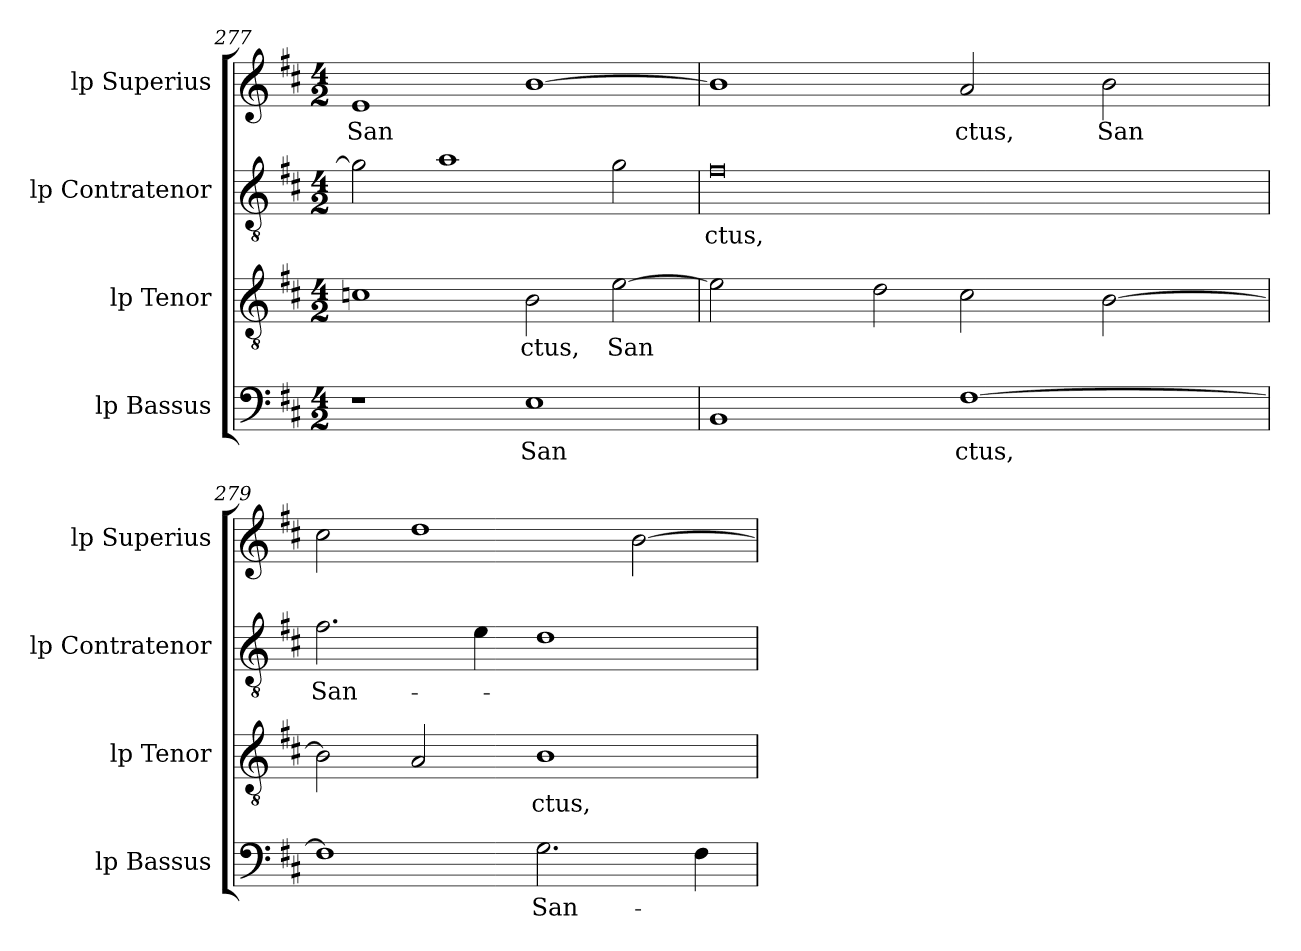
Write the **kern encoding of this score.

**kern	**text	**kern	**text	**kern	**text	**kern	**text
*part4	*part4	*part3	*part3	*part2	*part2	*part1	*part1
*staff4	*staff4	*staff3	*staff3	*staff2	*staff2	*staff1	*staff1
*I"lp Bassus	*	*I"lp Tenor	*	*I"lp Contratenor	*	*I"lp Superius	*
*I'lp Bassus	*	*I'lp Tenor	*	*I'lp Contratenor	*	*I'lp Superius	*
*clefF4	*	*clefGv2	*	*clefGv2	*	*clefG2	*
*k[f#c#]	*	*k[f#c#]	*	*k[f#c#]	*	*k[f#c#]	*
*D:	*	*D:	*	*D:	*	*D:	*
*M4/2	*	*M4/2	*	*M4/2	*	*M4/2	*
=277	=277	=277	=277	=277	=277	=277	=277
!	!	!	!	!	!	!	!LO:LY:b:cj
1r	.	1cn	.	2g\]	.	1e	San
.	.	.	.	1a	.	.	.
!	!LO:LY:b:cj	!	!LO:LY:b:cj	!	!	!	!
1E	San	2B\	ctus,	.	.	[<1b	.
!	!	!	!LO:LY:b	!	!	!	!
.	.	[>2e\	San	2g\	.	.	.
!!LO:LB:g=z
=278	=278	=278	=278	=278	=278	=278	=278
!	!	!	!	!	!LO:LY:b:cj	!	!
*^	*	*^	*	*	*	*^	*
1BB	4ryy	.	2e\]	8ryy	.	0f#	-ctus,	1b]	4ryy	.
.	.	.	.	64ryy	.	.	.	.	.	.
.	.	.	.	1ryy	.	.	.	.	.	.
.	16ryy	.	.	.	.	.	.	.	16ryy	.
.	64ryy	.	.	.	.	.	.	.	1ryy	.
.	1ryy	.	.	.	.	.	.	.	.	.
.	.	.	2d\	.	.	.	.	.	.	.
!	!	!LO:LY:b:cj	!	!	!	!	!	!	!	!LO:LY:b:cj
[>1F#	.	ctus,	2c#\	.	.	.	.	2a/	.	ctus,
.	.	.	.	2ryy	.	.	.	.	.	.
.	.	.	.	.	.	.	.	.	2ryy	.
.	2ryy	.	.	.	.	.	.	.	.	.
!	!	!	!	!	!	!	!	!	!	!LO:LY:b
.	.	.	[>2B\	.	.	.	.	2b\	.	San
.	.	.	.	4ryy	.	.	.	.	.	.
.	.	.	.	.	.	.	.	.	8.ryy	.
.	8ryy	.	.	.	.	.	.	.	.	.
.	.	.	.	16..ryy	.	.	.	.	.	.
.	32.ryy	.	.	.	.	.	.	.	.	.
=279	=279	=279	=279	=279	=279	=279	=279	=279	=279	=279
!	!	!	!	!	!	!	!LO:LY:b	!	!	!
*v	*v	*	*	*	*	*	*	*v	*v	*
*	*	*v	*v	*	*	*	*	*
1F#]	.	2B\]	.	2.f#\	San-	2cc#\	.
.	.	2A/	.	.	.	1dd	.
.	.	.	.	4e\	.	.	.
!	!LO:LY:b	!	!LO:LY:b:cj	!	!	!	!
2.G\	San-	1B	ctus,	1d	.	.	.
.	.	.	.	.	.	[>2b\	.
4F#\	.	.	.	.	.	.	.
=	=	=	=	=	=	=	=
*-	*-	*-	*-	*-	*-	*-	*-
